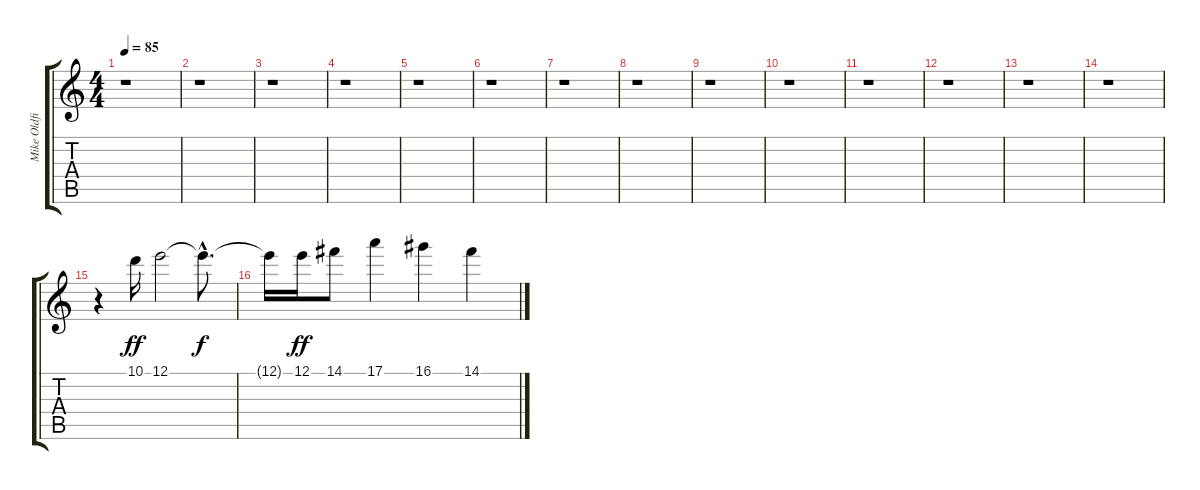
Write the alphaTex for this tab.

\track ("Mike Oldfield" "Mike Oldfi") {instrument distortionguitar}
\staff {score tabs}
\tuning (E4 B3 G3 D3 A2 E2) {hide}
\ts (4 4)
\tempo 85
\clef g2
\ks c
r.1{dy ff} |
r.1 |
r.1 |
r.1 |
r.1 |
r.1 |
r.1 |
r.1 |
r.1 |
r.1 |
r.1 |
r.1 |
r.1 |
r.1 |
r.4 10.1.16 12.1.2 12.1{hac t}.8{d dy f} |
12.1{t}.16 12.1.16{dy ff} 14.1.8 17.1.4 16.1.4 14.1.4
